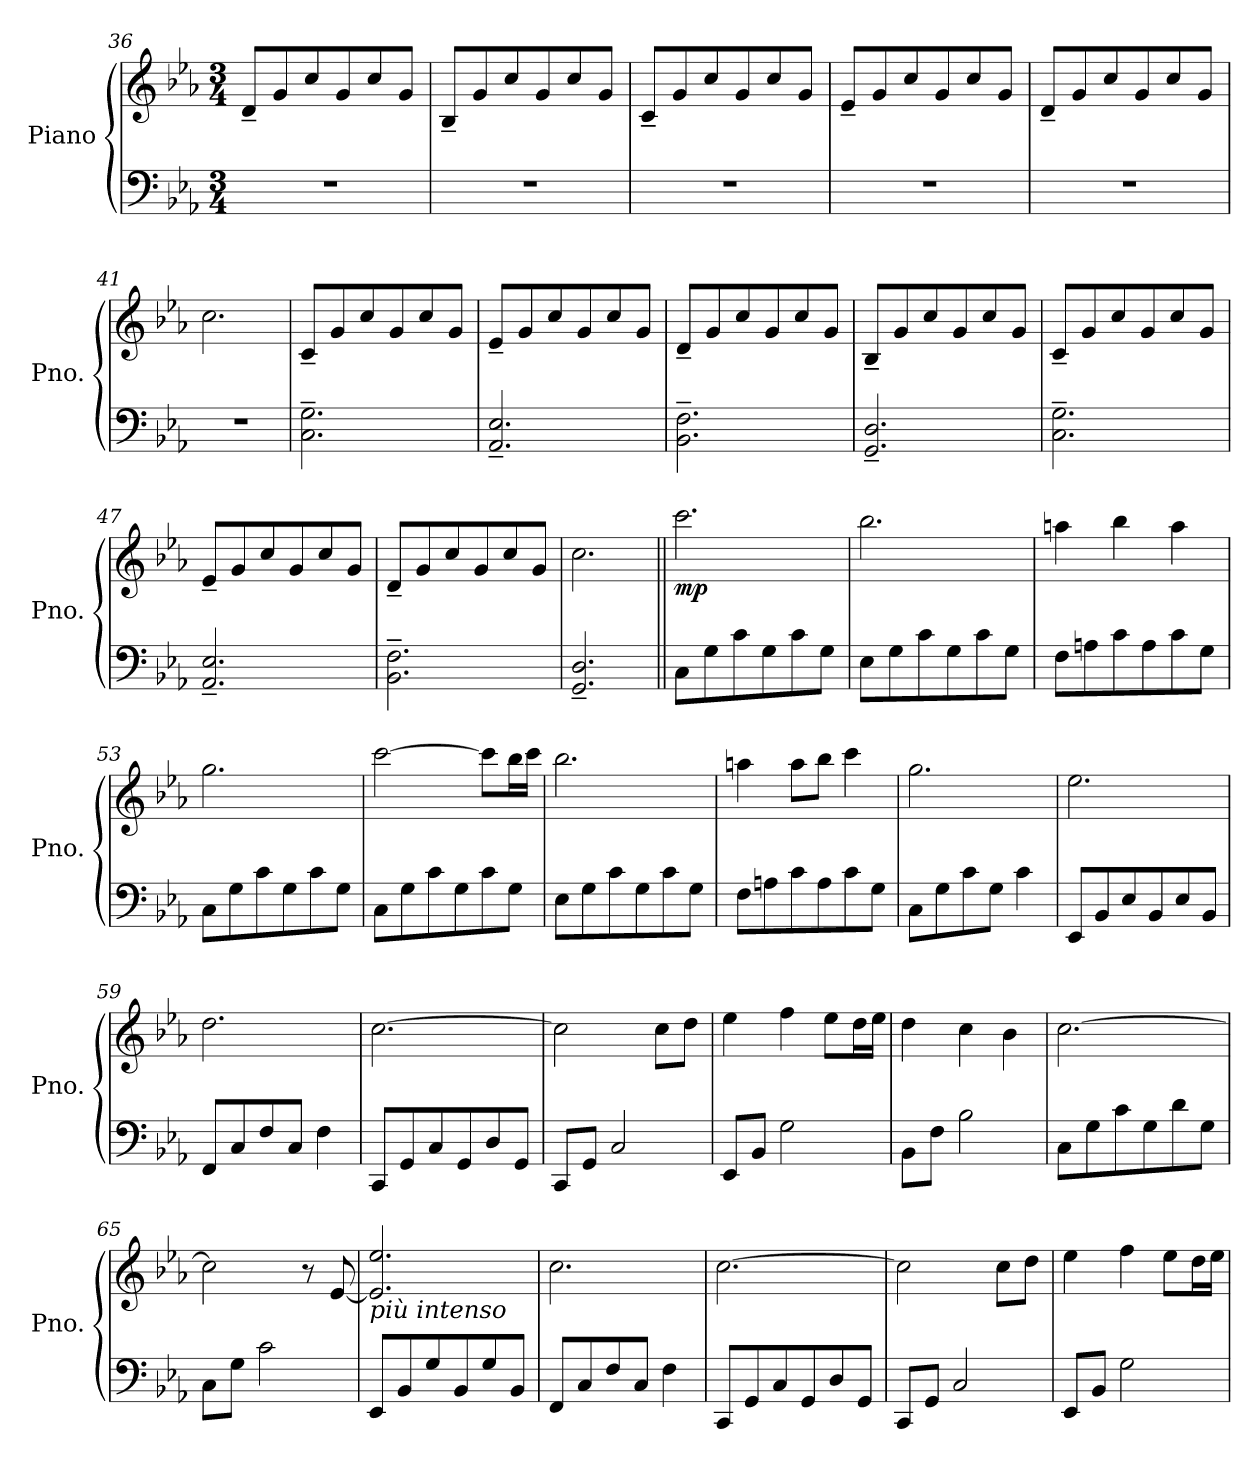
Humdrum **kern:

**kern	**kern	**dynam
*part1	*part1	*part1
*staff2	*staff1	*staff1/2
*I"Piano	*	*
*I'Pno.	*	*
*clefF4	*clefG2	*
*k[b-e-a-]	*k[b-e-a-]	*
*M3/4	*M3/4	*
=36	=36	=36
2.r	8d~/L	.
.	8g/	.
.	8cc/	.
.	8g/	.
.	8cc/	.
.	8g/J	.
=37	=37	=37
2.r	8B-~/L	.
.	8g/	.
.	8cc/	.
.	8g/	.
.	8cc/	.
.	8g/J	.
=38	=38	=38
2.r	8c~/L	.
.	8g/	.
.	8cc/	.
.	8g/	.
.	8cc/	.
.	8g/J	.
!!LO:PB:g=z
=39	=39	=39
2.r	8e-~/L	.
.	8g/	.
.	8cc/	.
.	8g/	.
.	8cc/	.
.	8g/J	.
=40	=40	=40
2.r	8d~/L	.
.	8g/	.
.	8cc/	.
.	8g/	.
.	8cc/	.
.	8g/J	.
=41	=41	=41
2.r	2.cc\	.
=42	=42	=42
2.C\~ 2.G\~	8c~/L	.
.	8g/	.
.	8cc/	.
.	8g/	.
.	8cc/	.
.	8g/J	.
=43	=43	=43
2.AA-/~ 2.E-/~	8e-~/L	.
.	8g/	.
.	8cc/	.
.	8g/	.
.	8cc/	.
.	8g/J	.
!!LO:LB:g=z
=44	=44	=44
2.BB-\~ 2.F\~	8d~/L	.
.	8g/	.
.	8cc/	.
.	8g/	.
.	8cc/	.
.	8g/J	.
=45	=45	=45
2.GG/~ 2.D/~	8B-~/L	.
.	8g/	.
.	8cc/	.
.	8g/	.
.	8cc/	.
.	8g/J	.
=46	=46	=46
2.C\~ 2.G\~	8c~/L	.
.	8g/	.
.	8cc/	.
.	8g/	.
.	8cc/	.
.	8g/J	.
=47	=47	=47
2.AA-/~ 2.E-/~	8e-~/L	.
.	8g/	.
.	8cc/	.
.	8g/	.
.	8cc/	.
.	8g/J	.
=48	=48	=48
2.BB-\~ 2.F\~	8d~/L	.
.	8g/	.
.	8cc/	.
.	8g/	.
.	8cc/	.
.	8g/J	.
=49	=49	=49
2.GG/~ 2.D/~	2.cc\	.
!!LO:LB:g=z
=50||	=50||	=50||
!	!	!LO:DY:b
8C\L	2.ccc\	mp
8G\	.	.
8c\	.	.
8G\	.	.
8c\	.	.
8G\J	.	.
=51	=51	=51
8E-\L	2.bb-\	.
8G\	.	.
8c\	.	.
8G\	.	.
8c\	.	.
8G\J	.	.
=52	=52	=52
8F\L	4aan\	.
8An\	.	.
8c\	4bb-\	.
8A\	.	.
8c\	4aa\	.
8G\J	.	.
=53	=53	=53
8C\L	2.gg\	.
8G\	.	.
8c\	.	.
8G\	.	.
8c\	.	.
8G\J	.	.
!!LO:LB:g=z
=54	=54	=54
8C\L	[2ccc\	.
8G\	.	.
8c\	.	.
8G\	.	.
8c\	8ccc\L]	.
8G\J	16bb-\L	.
.	16ccc\JJ	.
=55	=55	=55
8E-\L	2.bb-\	.
8G\	.	.
8c\	.	.
8G\	.	.
8c\	.	.
8G\J	.	.
=56	=56	=56
8F\L	4aan\	.
8An\	.	.
8c\	8aa\L	.
8A\	8bb-\J	.
8c\	4ccc\	.
8G\J	.	.
=57	=57	=57
8C\L	2.gg\	.
8G\	.	.
8c\	.	.
8G\J	.	.
4c\	.	.
=58	=58	=58
8EE-/L	2.ee-\	.
8BB-/	.	.
8E-/	.	.
8BB-/	.	.
8E-/	.	.
8BB-/J	.	.
!!LO:LB:g=z
=59	=59	=59
8FF/L	2.dd\	.
8C/	.	.
8F/	.	.
8C/J	.	.
4F\	.	.
=60	=60	=60
8CC/L	[2.cc\	.
8GG/	.	.
8C/	.	.
8GG/	.	.
8D/	.	.
8GG/J	.	.
=61	=61	=61
8CC/L	2cc\]	.
8GG/J	.	.
2C/	.	.
.	8cc\L	.
.	8dd\J	.
=62	=62	=62
8EE-/L	4ee-\	.
8BB-/J	.	.
2G\	4ff\	.
.	8ee-\L	.
.	16dd\L	.
.	16ee-\JJ	.
=63	=63	=63
8BB-\L	4dd\	.
8F\J	.	.
2B-\	4cc\	.
.	4b-\	.
!!LO:PB:g=z
=64	=64	=64
8C\L	[2.cc\	.
8G\	.	.
8c\	.	.
8G\	.	.
8d\	.	.
8G\J	.	.
=65	=65	=65
8C\L	2cc\]	.
8G\J	.	.
2c\	.	.
.	8r	.
.	[8e-/	.
=66	=66	=66
!	!LO:TX:b:i:t=più intenso	!
8EE-/L	2.e-/] 2.ee-/	.
8BB-/	.	.
8G/	.	.
8BB-/	.	.
8G/	.	.
8BB-/J	.	.
=67	=67	=67
8FF/L	2.cc\	.
8C/	.	.
8F/	.	.
8C/J	.	.
4F\	.	.
=68	=68	=68
8CC/L	[2.cc\	.
8GG/	.	.
8C/	.	.
8GG/	.	.
8D/	.	.
8GG/J	.	.
!!LO:LB:g=z
=69	=69	=69
8CC/L	2cc\]	.
8GG/J	.	.
2C/	.	.
.	8cc\L	.
.	8dd\J	.
=70	=70	=70
8EE-/L	4ee-\	.
8BB-/J	.	.
2G\	4ff\	.
.	8ee-\L	.
.	16dd\L	.
.	16ee-\JJ	.
=	=	=
*-	*-	*-
